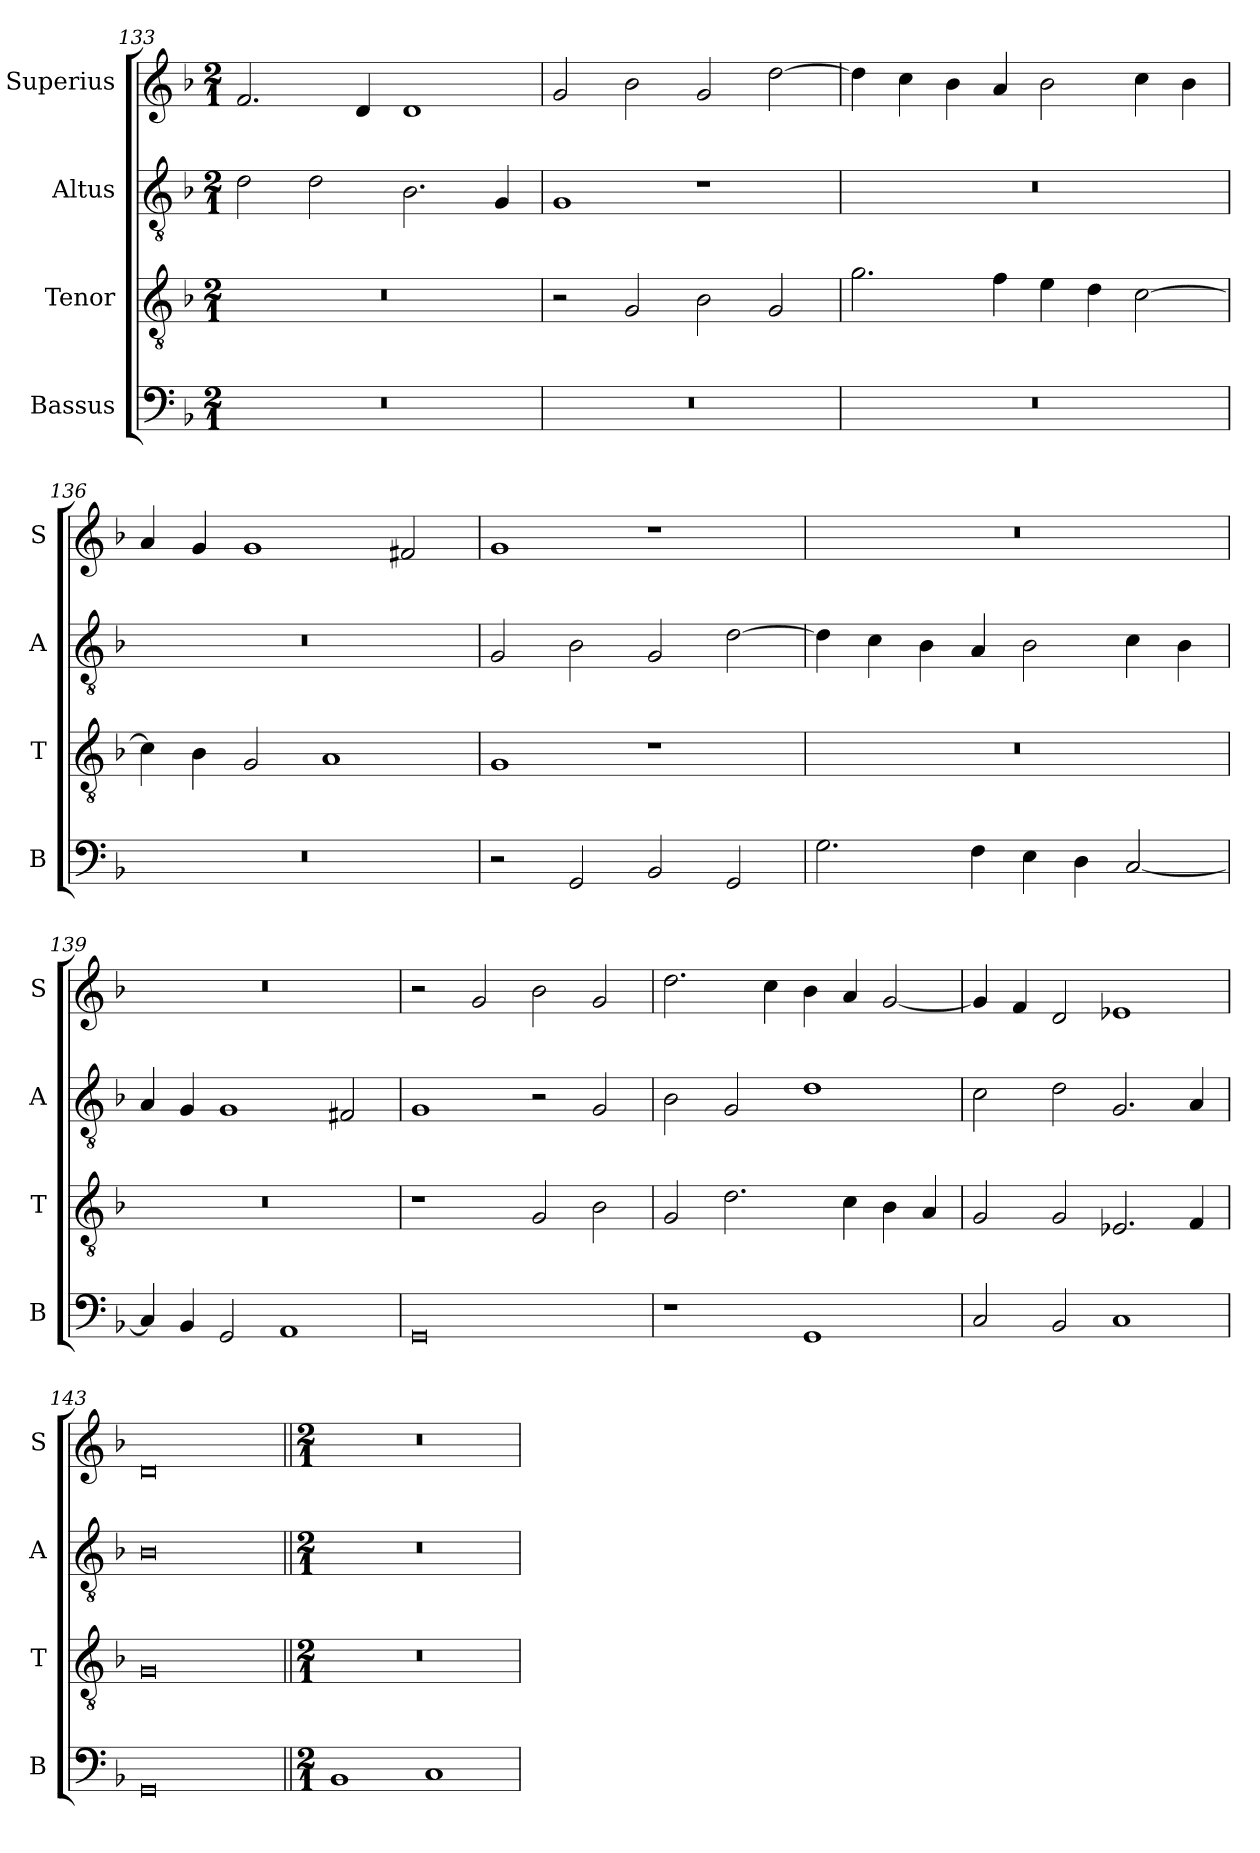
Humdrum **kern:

**kern	**kern	**kern	**kern
*part4	*part3	*part2	*part1
*staff4	*staff3	*staff2	*staff1
*I"Bassus	*I"Tenor	*I"Altus	*I"Superius
*I'B	*I'T	*I'A	*I'S
*clefF4	*clefGv2	*clefGv2	*clefG2
*k[b-]	*k[b-]	*k[b-]	*k[b-]
*M2/1	*M2/1	*M2/1	*M2/1
=133	=133	=133	=133
0r	0r	2d\	2.f/
.	.	2d\	.
.	.	.	4d/
.	.	2.B-\	1d
.	.	4G/	.
=134	=134	=134	=134
0r	2r	1G	2g/
.	2G/	.	2b-\
.	2B-\	1r	2g/
.	2G/	.	[2dd\
=135	=135	=135	=135
0r	2.g\	0r	4dd\]
.	.	.	4cc\
.	.	.	4b-\
.	4f\	.	4a/
.	4e\	.	2b-\
.	4d\	.	.
.	[2c\	.	4cc\
.	.	.	4b-\
=136	=136	=136	=136
0r	4c\]	0r	4a/
.	4B-\	.	4g/
.	2G/	.	1g
.	1A	.	.
.	.	.	2f#X/
=137	=137	=137	=137
2r	1G	2G/	1g
2GG/	.	2B-\	.
2BB-/	1r	2G/	1r
2GG/	.	[2d\	.
=138	=138	=138	=138
2.G\	0r	4d\]	0r
.	.	4c\	.
.	.	4B-\	.
4F\	.	4A/	.
4E\	.	2B-\	.
4D\	.	.	.
[2C/	.	4c\	.
.	.	4B-\	.
=139	=139	=139	=139
4C/]	0r	4A/	0r
4BB-/	.	4G/	.
2GG/	.	1G	.
1AA	.	.	.
.	.	2F#X/	.
=140	=140	=140	=140
0GG	1r	1G	2r
.	.	.	2g/
.	2G/	2r	2b-\
.	2B-\	2G/	2g/
=141	=141	=141	=141
1r	2G/	2B-\	2.dd\
.	2.d\	2G/	.
.	.	.	4cc\
1GG	.	1d	4b-\
.	4c\	.	4a/
.	4B-\	.	[2g/
.	4A/	.	.
=142	=142	=142	=142
2C/	2G/	2c\	4g/]
.	.	.	4f/
2BB-/	2G/	2d\	2d/
1C	2.E-X/	2.G/	1e-X
.	4F/	4A/	.
=143	=143	=143	=143
0GG	0G	0B-	0d
!!LO:LB:g=z
=144||	=144||	=144||	=144||
*M2/1	*M2/1	*M2/1	*M2/1
1BB-	0r	0r	0r
1C	.	.	.
=	=	=	=
*-	*-	*-	*-
